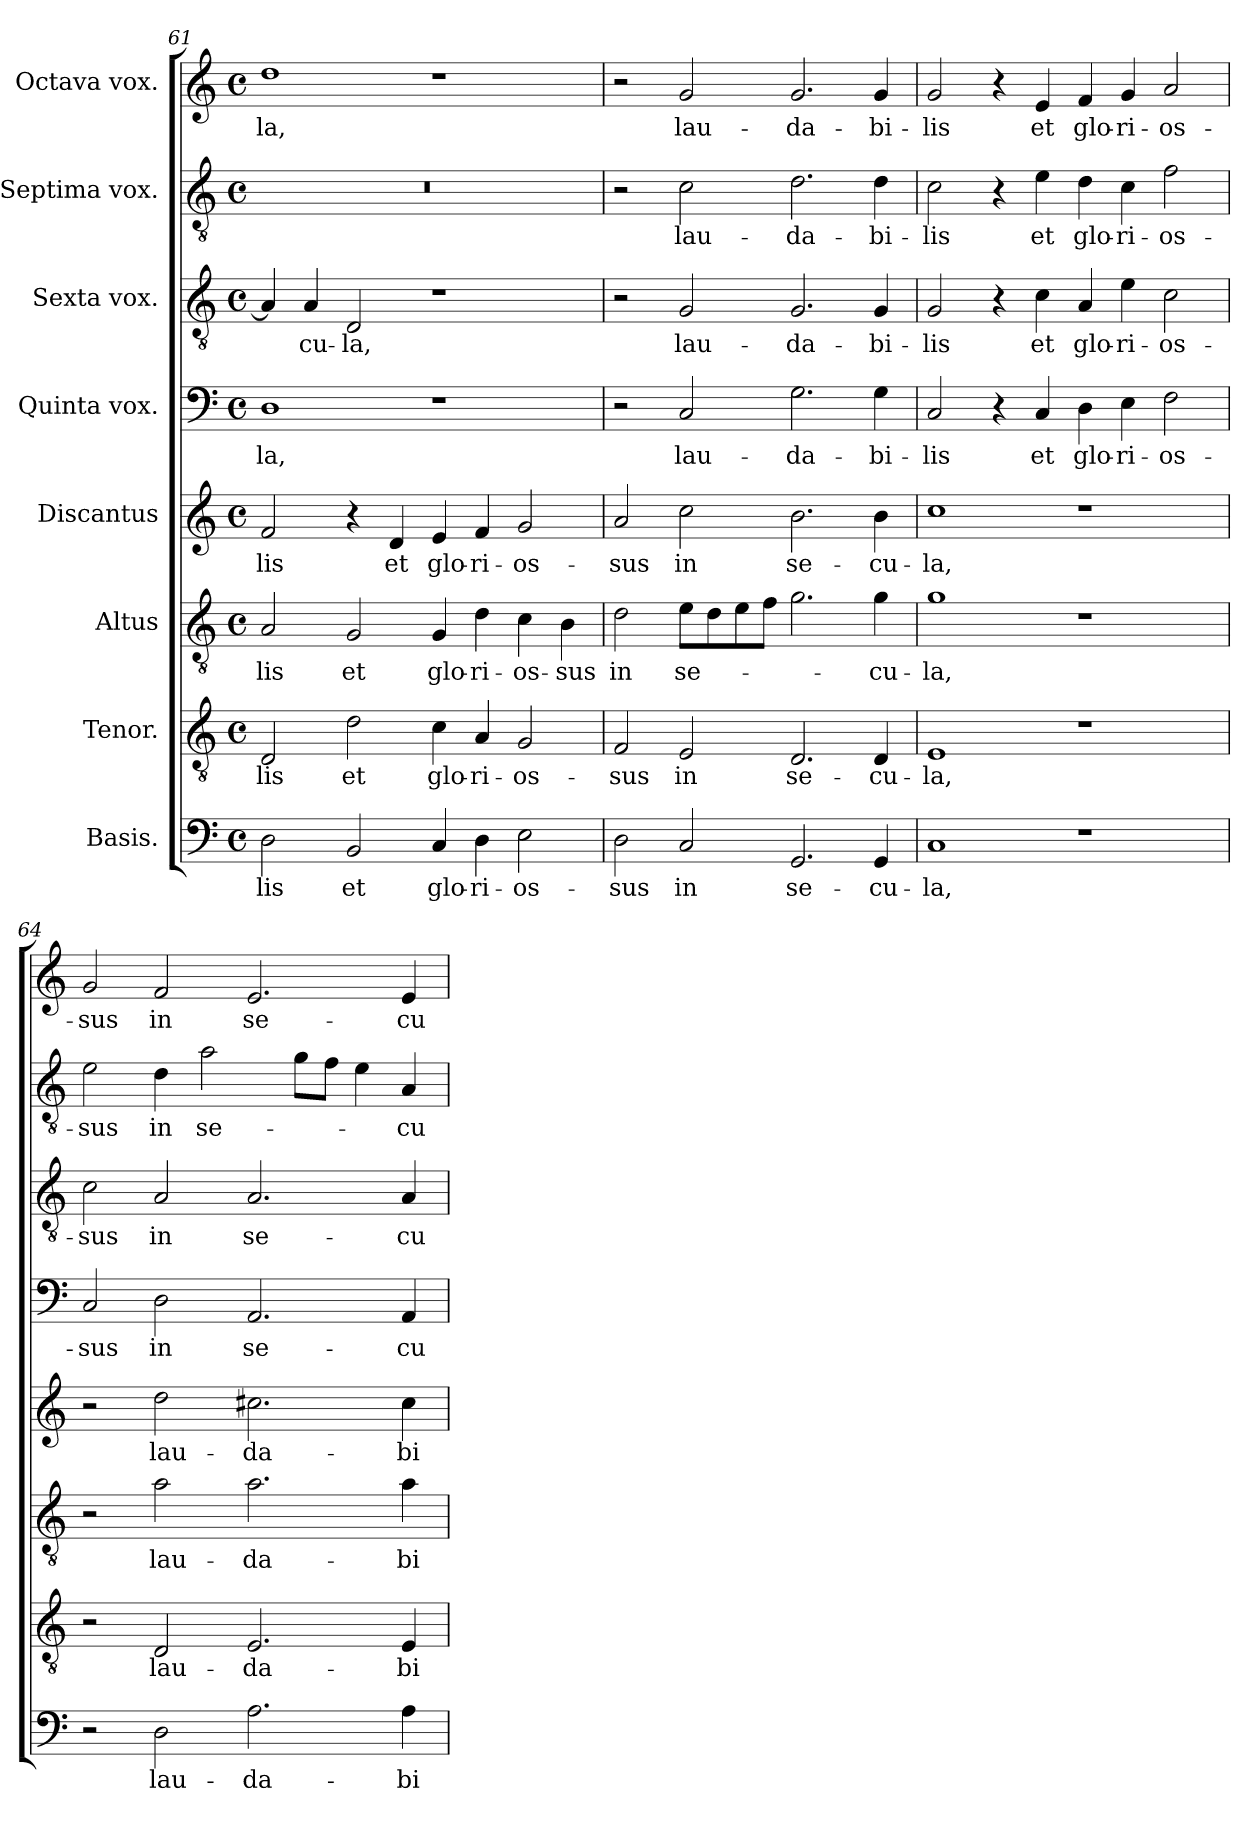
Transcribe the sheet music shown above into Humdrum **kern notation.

**kern	**text	**kern	**text	**kern	**text	**kern	**text	**kern	**text	**kern	**text	**kern	**text	**kern	**text
*part8	*part8	*part7	*part7	*part6	*part6	*part5	*part5	*part4	*part4	*part3	*part3	*part2	*part2	*part1	*part1
*staff8	*staff8	*staff7	*staff7	*staff6	*staff6	*staff5	*staff5	*staff4	*staff4	*staff3	*staff3	*staff2	*staff2	*staff1	*staff1
*I"Basis.	*	*I"Tenor.	*	*I"Altus	*	*I"Discantus	*	*I"Quinta vox.	*	*I"Sexta vox.	*	*I"Septima vox.	*	*I"Octava vox.	*
!!LO:PB:g=z
*clefF4	*	*clefGv2	*	*clefGv2	*	*clefG2	*	*clefF4	*	*clefGv2	*	*clefGv2	*	*clefG2	*
*k[]	*	*k[]	*	*k[]	*	*k[]	*	*k[]	*	*k[]	*	*k[]	*	*k[]	*
*M4/2	*	*M4/2	*	*M4/2	*	*M4/2	*	*M4/2	*	*M4/2	*	*M4/2	*	*M4/2	*
*met(c)	*	*met(c)	*	*met(c)	*	*met(c)	*	*met(c)	*	*met(c)	*	*met(c)	*	*met(c)	*
=61	=61	=61	=61	=61	=61	=61	=61	=61	=61	=61	=61	=61	=61	=61	=61
!	!LO:LY:b	!	!LO:LY:b	!	!LO:LY:b	!	!LO:LY:b	!	!LO:LY:b	!	!	!	!	!	!LO:LY:b
2D\	-lis	2D/	-lis	2A/	-lis	2f/	-lis	1D	-la,	4A/]	.	0r	.	1dd	-la,
!	!	!	!	!	!	!	!	!	!	!	!LO:LY:b	!	!	!	!
.	.	.	.	.	.	.	.	.	.	4A/	-cu-	.	.	.	.
!	!LO:LY:b	!	!LO:LY:b	!	!LO:LY:b	!	!	!	!	!	!LO:LY:b	!	!	!	!
2BB/	et	2d\	et	2G/	et	4r	.	.	.	2D/	-la,	.	.	.	.
!	!	!	!	!	!	!	!LO:LY:b	!	!	!	!	!	!	!	!
.	.	.	.	.	.	4d/	et	.	.	.	.	.	.	.	.
!	!LO:LY:b	!	!LO:LY:b	!	!LO:LY:b	!	!LO:LY:b	!	!	!	!	!	!	!	!
4C/	glo-	4c\	glo-	4G/	glo-	4e/	glo-	1r	.	1r	.	.	.	1r	.
!	!LO:LY:b	!	!LO:LY:b	!	!LO:LY:b	!	!LO:LY:b	!	!	!	!	!	!	!	!
4D\	-ri-	4A/	-ri-	4d\	-ri-	4f/	-ri-	.	.	.	.	.	.	.	.
!	!LO:LY:b	!	!LO:LY:b	!	!LO:LY:b	!	!LO:LY:b	!	!	!	!	!	!	!	!
2E\	-os-	2G/	-os-	4c\	-os-	2g/	-os-	.	.	.	.	.	.	.	.
!	!	!	!	!	!LO:LY:b	!	!	!	!	!	!	!	!	!	!
.	.	.	.	4B\	-sus	.	.	.	.	.	.	.	.	.	.
=62	=62	=62	=62	=62	=62	=62	=62	=62	=62	=62	=62	=62	=62	=62	=62
!	!LO:LY:b	!	!LO:LY:b	!	!LO:LY:b	!	!LO:LY:b	!	!	!	!	!	!	!	!
2D\	-sus	2F/	-sus	2d\	in	2a/	-sus	2r	.	2r	.	2r	.	2r	.
!	!LO:LY:b	!	!LO:LY:b	!	!LO:LY:b	!	!LO:LY:b	!	!LO:LY:b	!	!LO:LY:b	!	!LO:LY:b	!	!LO:LY:b
2C/	in	2E/	in	8e\L	se-	2cc\	in	2C/	lau-	2G/	lau-	2c\	lau-	2g/	lau-
.	.	.	.	8d\	.	.	.	.	.	.	.	.	.	.	.
.	.	.	.	8e\	.	.	.	.	.	.	.	.	.	.	.
.	.	.	.	8f\J	.	.	.	.	.	.	.	.	.	.	.
!	!LO:LY:b	!	!LO:LY:b	!	!	!	!LO:LY:b	!	!LO:LY:b	!	!LO:LY:b	!	!LO:LY:b	!	!LO:LY:b
2.GG/	se-	2.D/	se-	2.g\	.	2.b\	se-	2.G\	-da-	2.G/	-da-	2.d\	-da-	2.g/	-da-
!	!LO:LY:b	!	!LO:LY:b	!	!LO:LY:b	!	!LO:LY:b	!	!LO:LY:b	!	!LO:LY:b	!	!LO:LY:b	!	!LO:LY:b
4GG/	-cu-	4D/	-cu-	4g\	-cu-	4b\	-cu-	4G\	-bi-	4G/	-bi-	4d\	-bi-	4g/	-bi-
=63	=63	=63	=63	=63	=63	=63	=63	=63	=63	=63	=63	=63	=63	=63	=63
!	!LO:LY:b	!	!LO:LY:b	!	!LO:LY:b	!	!LO:LY:b	!	!LO:LY:b	!	!LO:LY:b	!	!LO:LY:b	!	!LO:LY:b
1C	-la,	1E	-la,	1g	-la,	1cc	-la,	2C/	-lis	2G/	-lis	2c\	-lis	2g/	-lis
.	.	.	.	.	.	.	.	4r	.	4r	.	4r	.	4r	.
!	!	!	!	!	!	!	!	!	!LO:LY:b	!	!LO:LY:b	!	!LO:LY:b	!	!LO:LY:b
.	.	.	.	.	.	.	.	4C/	et	4c\	et	4e\	et	4e/	et
!	!	!	!	!	!	!	!	!	!LO:LY:b	!	!LO:LY:b	!	!LO:LY:b	!	!LO:LY:b
1r	.	1r	.	1r	.	1r	.	4D\	glo-	4A/	glo-	4d\	glo-	4f/	glo-
!	!	!	!	!	!	!	!	!	!LO:LY:b	!	!LO:LY:b	!	!LO:LY:b	!	!LO:LY:b
.	.	.	.	.	.	.	.	4E\	-ri-	4e\	-ri-	4c\	-ri-	4g/	-ri-
!	!	!	!	!	!	!	!	!	!LO:LY:b	!	!LO:LY:b	!	!LO:LY:b	!	!LO:LY:b
.	.	.	.	.	.	.	.	2F\	-os-	2c\	-os-	2f\	-os-	2a/	-os-
=64	=64	=64	=64	=64	=64	=64	=64	=64	=64	=64	=64	=64	=64	=64	=64
!	!	!	!	!	!	!	!	!	!LO:LY:b	!	!LO:LY:b	!	!LO:LY:b	!	!LO:LY:b
2r	.	2r	.	2r	.	2r	.	2C/	-sus	2c\	-sus	2e\	-sus	2g/	-sus
!	!LO:LY:b	!	!LO:LY:b	!	!LO:LY:b	!	!LO:LY:b	!	!LO:LY:b	!	!LO:LY:b	!	!LO:LY:b	!	!LO:LY:b
2D\	lau-	2D/	lau-	2a\	lau-	2dd\	lau-	2D\	in	2A/	in	4d\	in	2f/	in
!	!	!	!	!	!	!	!	!	!	!	!	!	!LO:LY:b	!	!
.	.	.	.	.	.	.	.	.	.	.	.	2a\	se-	.	.
!	!LO:LY:b	!	!LO:LY:b	!	!LO:LY:b	!	!LO:LY:b	!	!LO:LY:b	!	!LO:LY:b	!	!	!	!LO:LY:b
2.A\	-da-	2.E/	-da-	2.a\	-da-	2.cc#X\	-da-	2.AA/	se-	2.A/	se-	.	.	2.e/	se-
.	.	.	.	.	.	.	.	.	.	.	.	8g\L	.	.	.
.	.	.	.	.	.	.	.	.	.	.	.	8f\J	.	.	.
.	.	.	.	.	.	.	.	.	.	.	.	4e\	.	.	.
!	!LO:LY:b	!	!LO:LY:b	!	!LO:LY:b	!	!LO:LY:b	!	!LO:LY:b	!	!LO:LY:b	!	!LO:LY:b	!	!LO:LY:b
4A\	-bi-	4E/	-bi-	4a\	-bi-	4cc#\	-bi-	4AA/	-cu-	4A/	-cu-	4A/	-cu-	4e/	-cu-
=	=	=	=	=	=	=	=	=	=	=	=	=	=	=	=
*-	*-	*-	*-	*-	*-	*-	*-	*-	*-	*-	*-	*-	*-	*-	*-
